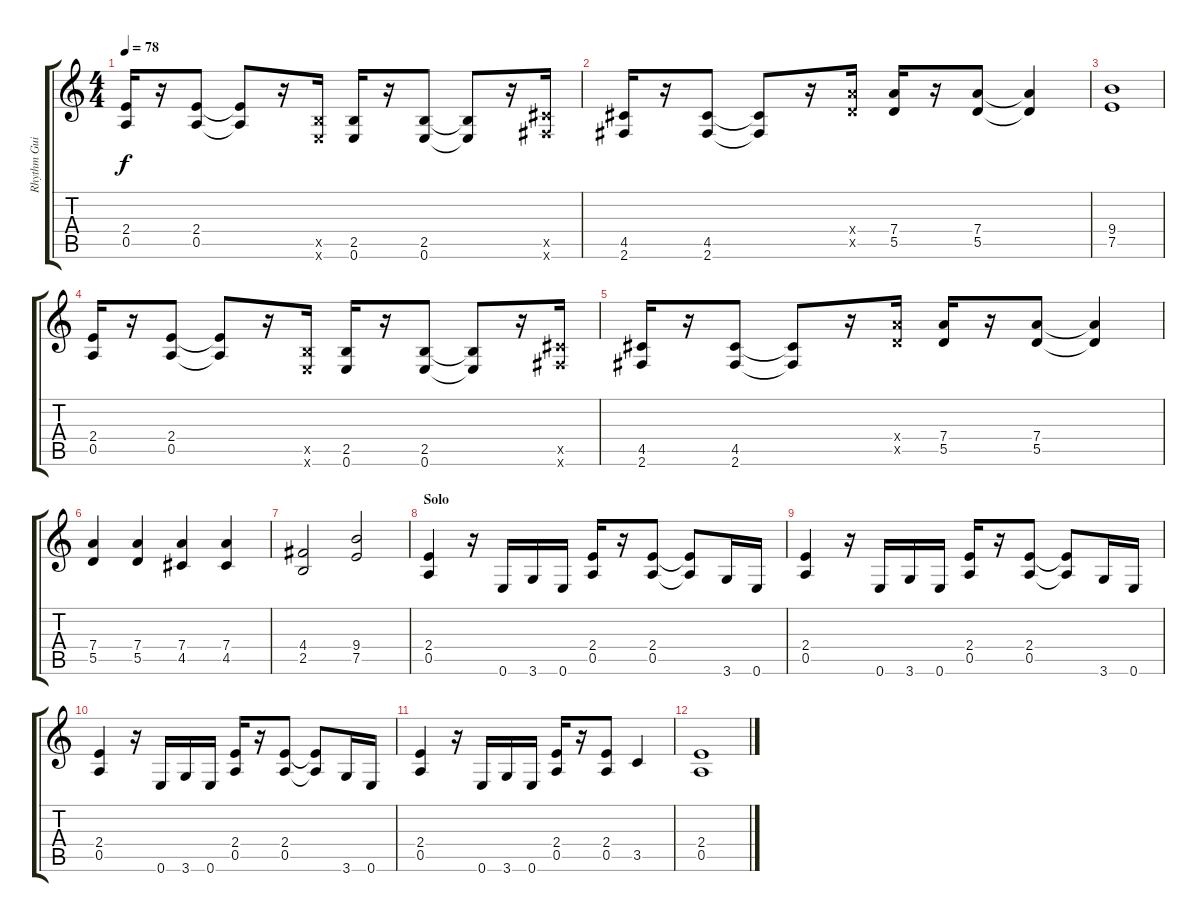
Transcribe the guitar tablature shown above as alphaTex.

\track ("Rhythm Guitar" "Rhythm Gui") {instrument distortionguitar}
\staff {score tabs}
\tuning (E4 B3 G3 D3 A2 E2) {hide}
\ts (4 4)
\tempo 78
\clef g2
\ks c
(2.4 0.5).16{dy f} r.16 (2.4 0.5).8 (2.4{t} 0.5{t}).8 r.16 (2.5{x} 0.6{x}).16 (2.5 0.6).16 r.16 (2.5 0.6).8 (2.5{t} 0.6{t}).8 r.16 (4.5{x} 2.6{x}).16 |
(4.5 2.6).16 r.16 (4.5 2.6).8 (4.5{t} 2.6{t}).8 r.16 (7.4{x} 5.5{x}).16 (7.4 5.5).16 r.16 (7.4 5.5).8 (7.4{t} 5.5{t}).4 |
(9.4 7.5).1 |
(2.4 0.5).16 r.16 (2.4 0.5).8 (2.4{t} 0.5{t}).8 r.16 (2.5{x} 0.6{x}).16 (2.5 0.6).16 r.16 (2.5 0.6).8 (2.5{t} 0.6{t}).8 r.16 (4.5{x} 2.6{x}).16 |
(4.5 2.6).16 r.16 (4.5 2.6).8 (4.5{t} 2.6{t}).8 r.16 (7.4{x} 5.5{x}).16 (7.4 5.5).16 r.16 (7.4 5.5).8 (7.4{t} 5.5{t}).4 |
(7.4 5.5).4 (7.4 5.5).4 (7.4 4.5).4 (7.4 4.5).4 |
(4.4 2.5).2 (9.4 7.5).2 |
\section ("" "Solo")
(2.4 0.5).4 r.16 0.6.16 3.6.16 0.6.16 (2.4 0.5).16 r.16 (2.4 0.5).8 (2.4{t} 0.5{t}).8 3.6.16 0.6.16 |
(2.4 0.5).4 r.16 0.6.16 3.6.16 0.6.16 (2.4 0.5).16 r.16 (2.4 0.5).8 (2.4{t} 0.5{t}).8 3.6.16 0.6.16 |
(2.4 0.5).4 r.16 0.6.16 3.6.16 0.6.16 (2.4 0.5).16 r.16 (2.4 0.5).8 (2.4{t} 0.5{t}).8 3.6.16 0.6.16 |
(2.4 0.5).4 r.16 0.6.16 3.6.16 0.6.16 (2.4 0.5).16 r.16 (2.4 0.5).8 3.5.4 |
(2.4 0.5).1
